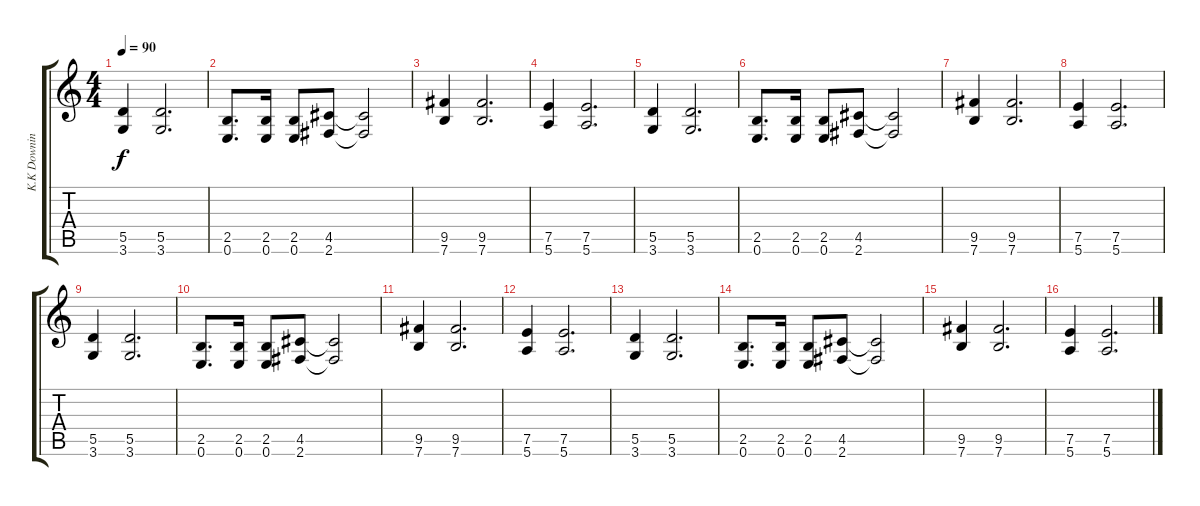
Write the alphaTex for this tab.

\track ("K.K Downing" "K.K Downin") {instrument overdrivenguitar}
\staff {score tabs}
\tuning (E4 B3 G3 D3 A2 E2) {hide}
\ts (4 4)
\tempo 90
\clef g2
\ks c
(5.5 3.6).4{dy f} (5.5 3.6).2{d} |
(2.5 0.6).8{d} (2.5 0.6).16 (2.5 0.6).8 (4.5 2.6).8 (4.5{t} 2.6{t}).2 |
(9.5 7.6).4 (9.5 7.6).2{d} |
(7.5 5.6).4 (7.5 5.6).2{d} |
(5.5 3.6).4 (5.5 3.6).2{d} |
(2.5 0.6).8{d} (2.5 0.6).16 (2.5 0.6).8 (4.5 2.6).8 (4.5{t} 2.6{t}).2 |
(9.5 7.6).4 (9.5 7.6).2{d} |
(7.5 5.6).4 (7.5 5.6).2{d} |
(5.5 3.6).4 (5.5 3.6).2{d} |
(2.5 0.6).8{d} (2.5 0.6).16 (2.5 0.6).8 (4.5 2.6).8 (4.5{t} 2.6{t}).2 |
(9.5 7.6).4 (9.5 7.6).2{d} |
(7.5 5.6).4 (7.5 5.6).2{d} |
(5.5 3.6).4 (5.5 3.6).2{d} |
(2.5 0.6).8{d} (2.5 0.6).16 (2.5 0.6).8 (4.5 2.6).8 (4.5{t} 2.6{t}).2 |
(9.5 7.6).4 (9.5 7.6).2{d} |
(7.5 5.6).4 (7.5 5.6).2{d}
